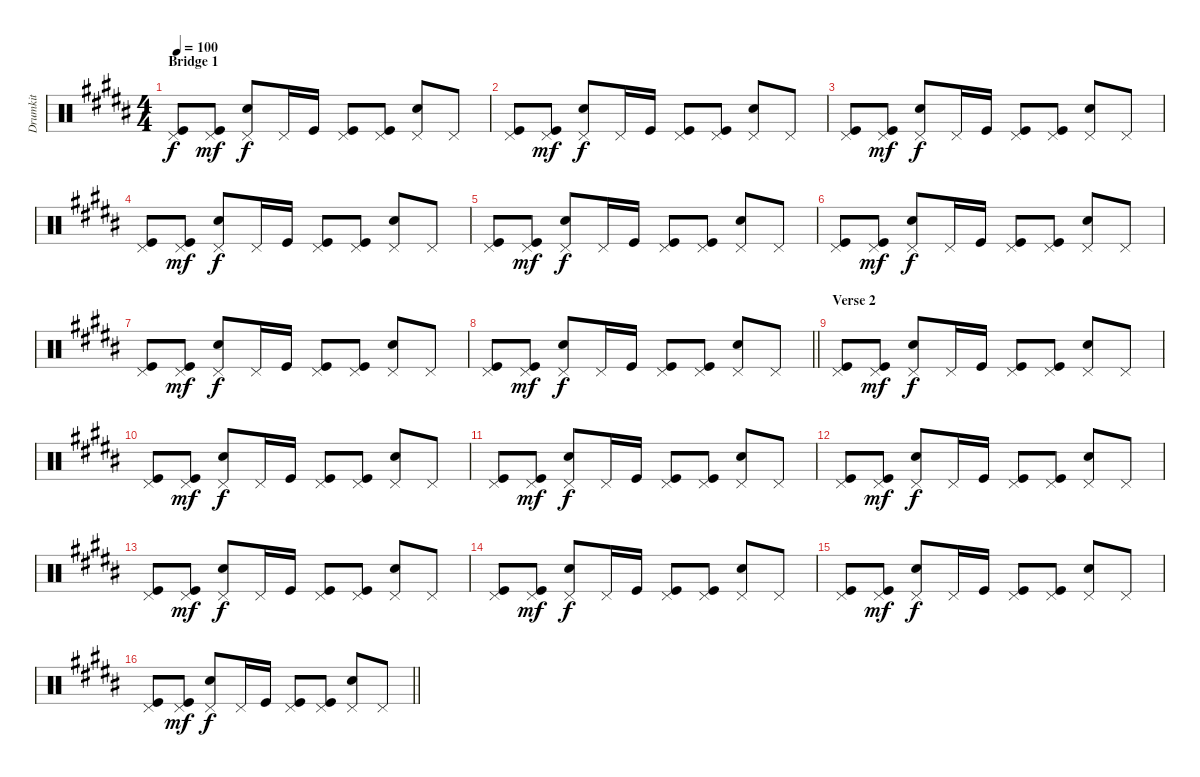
\track ("Drumkit" "Drumkit") {instrument percussion}
\staff {score}
\articulation defaults
\ts (4 4)
\section ("" "Bridge 1")
\tempo 100
\clef neutral
\ks b
("Pedal Hi-Hat (hit)" "Kick (hit)").8{dy f} ("Pedal Hi-Hat (hit)" "Kick (hit)").8{dy mf} ("Pedal Hi-Hat (hit)" "Snare (hit) 2").8{dy f} "Pedal Hi-Hat (hit)".16 "Kick (hit)".16 ("Pedal Hi-Hat (hit)" "Kick (hit)").8 ("Pedal Hi-Hat (hit)" "Kick (hit)").8 ("Pedal Hi-Hat (hit)" "Snare (hit) 2").8 "Pedal Hi-Hat (hit)".8 |
("Pedal Hi-Hat (hit)" "Kick (hit)").8 ("Pedal Hi-Hat (hit)" "Kick (hit)").8{dy mf} ("Pedal Hi-Hat (hit)" "Snare (hit) 2").8{dy f} "Pedal Hi-Hat (hit)".16 "Kick (hit)".16 ("Pedal Hi-Hat (hit)" "Kick (hit)").8 ("Pedal Hi-Hat (hit)" "Kick (hit)").8 ("Pedal Hi-Hat (hit)" "Snare (hit) 2").8 "Pedal Hi-Hat (hit)".8 |
("Pedal Hi-Hat (hit)" "Kick (hit)").8 ("Pedal Hi-Hat (hit)" "Kick (hit)").8{dy mf} ("Pedal Hi-Hat (hit)" "Snare (hit) 2").8{dy f} "Pedal Hi-Hat (hit)".16 "Kick (hit)".16 ("Pedal Hi-Hat (hit)" "Kick (hit)").8 ("Pedal Hi-Hat (hit)" "Kick (hit)").8 ("Pedal Hi-Hat (hit)" "Snare (hit) 2").8 "Pedal Hi-Hat (hit)".8 |
("Pedal Hi-Hat (hit)" "Kick (hit)").8 ("Pedal Hi-Hat (hit)" "Kick (hit)").8{dy mf} ("Pedal Hi-Hat (hit)" "Snare (hit) 2").8{dy f} "Pedal Hi-Hat (hit)".16 "Kick (hit)".16 ("Pedal Hi-Hat (hit)" "Kick (hit)").8 ("Pedal Hi-Hat (hit)" "Kick (hit)").8 ("Pedal Hi-Hat (hit)" "Snare (hit) 2").8 "Pedal Hi-Hat (hit)".8 |
("Pedal Hi-Hat (hit)" "Kick (hit)").8 ("Pedal Hi-Hat (hit)" "Kick (hit)").8{dy mf} ("Pedal Hi-Hat (hit)" "Snare (hit) 2").8{dy f} "Pedal Hi-Hat (hit)".16 "Kick (hit)".16 ("Pedal Hi-Hat (hit)" "Kick (hit)").8 ("Pedal Hi-Hat (hit)" "Kick (hit)").8 ("Pedal Hi-Hat (hit)" "Snare (hit) 2").8 "Pedal Hi-Hat (hit)".8 |
("Pedal Hi-Hat (hit)" "Kick (hit)").8 ("Pedal Hi-Hat (hit)" "Kick (hit)").8{dy mf} ("Pedal Hi-Hat (hit)" "Snare (hit) 2").8{dy f} "Pedal Hi-Hat (hit)".16 "Kick (hit)".16 ("Pedal Hi-Hat (hit)" "Kick (hit)").8 ("Pedal Hi-Hat (hit)" "Kick (hit)").8 ("Pedal Hi-Hat (hit)" "Snare (hit) 2").8 "Pedal Hi-Hat (hit)".8 |
("Pedal Hi-Hat (hit)" "Kick (hit)").8 ("Pedal Hi-Hat (hit)" "Kick (hit)").8{dy mf} ("Pedal Hi-Hat (hit)" "Snare (hit) 2").8{dy f} "Pedal Hi-Hat (hit)".16 "Kick (hit)".16 ("Pedal Hi-Hat (hit)" "Kick (hit)").8 ("Pedal Hi-Hat (hit)" "Kick (hit)").8 ("Pedal Hi-Hat (hit)" "Snare (hit) 2").8 "Pedal Hi-Hat (hit)".8 |
\barLineRight lightlight
("Pedal Hi-Hat (hit)" "Kick (hit)").8 ("Pedal Hi-Hat (hit)" "Kick (hit)").8{dy mf} ("Pedal Hi-Hat (hit)" "Snare (hit) 2").8{dy f} "Pedal Hi-Hat (hit)".16 "Kick (hit)".16 ("Pedal Hi-Hat (hit)" "Kick (hit)").8 ("Pedal Hi-Hat (hit)" "Kick (hit)").8 ("Pedal Hi-Hat (hit)" "Snare (hit) 2").8 "Pedal Hi-Hat (hit)".8 |
\section ("" "Verse 2")
("Pedal Hi-Hat (hit)" "Kick (hit)").8 ("Pedal Hi-Hat (hit)" "Kick (hit)").8{dy mf} ("Pedal Hi-Hat (hit)" "Snare (hit) 2").8{dy f} "Pedal Hi-Hat (hit)".16 "Kick (hit)".16 ("Pedal Hi-Hat (hit)" "Kick (hit)").8 ("Pedal Hi-Hat (hit)" "Kick (hit)").8 ("Pedal Hi-Hat (hit)" "Snare (hit) 2").8 "Pedal Hi-Hat (hit)".8 |
("Pedal Hi-Hat (hit)" "Kick (hit)").8 ("Pedal Hi-Hat (hit)" "Kick (hit)").8{dy mf} ("Pedal Hi-Hat (hit)" "Snare (hit) 2").8{dy f} "Pedal Hi-Hat (hit)".16 "Kick (hit)".16 ("Pedal Hi-Hat (hit)" "Kick (hit)").8 ("Pedal Hi-Hat (hit)" "Kick (hit)").8 ("Pedal Hi-Hat (hit)" "Snare (hit) 2").8 "Pedal Hi-Hat (hit)".8 |
("Pedal Hi-Hat (hit)" "Kick (hit)").8 ("Pedal Hi-Hat (hit)" "Kick (hit)").8{dy mf} ("Pedal Hi-Hat (hit)" "Snare (hit) 2").8{dy f} "Pedal Hi-Hat (hit)".16 "Kick (hit)".16 ("Pedal Hi-Hat (hit)" "Kick (hit)").8 ("Pedal Hi-Hat (hit)" "Kick (hit)").8 ("Pedal Hi-Hat (hit)" "Snare (hit) 2").8 "Pedal Hi-Hat (hit)".8 |
("Pedal Hi-Hat (hit)" "Kick (hit)").8 ("Pedal Hi-Hat (hit)" "Kick (hit)").8{dy mf} ("Pedal Hi-Hat (hit)" "Snare (hit) 2").8{dy f} "Pedal Hi-Hat (hit)".16 "Kick (hit)".16 ("Pedal Hi-Hat (hit)" "Kick (hit)").8 ("Pedal Hi-Hat (hit)" "Kick (hit)").8 ("Pedal Hi-Hat (hit)" "Snare (hit) 2").8 "Pedal Hi-Hat (hit)".8 |
("Pedal Hi-Hat (hit)" "Kick (hit)").8 ("Pedal Hi-Hat (hit)" "Kick (hit)").8{dy mf} ("Pedal Hi-Hat (hit)" "Snare (hit) 2").8{dy f} "Pedal Hi-Hat (hit)".16 "Kick (hit)".16 ("Pedal Hi-Hat (hit)" "Kick (hit)").8 ("Pedal Hi-Hat (hit)" "Kick (hit)").8 ("Pedal Hi-Hat (hit)" "Snare (hit) 2").8 "Pedal Hi-Hat (hit)".8 |
("Pedal Hi-Hat (hit)" "Kick (hit)").8 ("Pedal Hi-Hat (hit)" "Kick (hit)").8{dy mf} ("Pedal Hi-Hat (hit)" "Snare (hit) 2").8{dy f} "Pedal Hi-Hat (hit)".16 "Kick (hit)".16 ("Pedal Hi-Hat (hit)" "Kick (hit)").8 ("Pedal Hi-Hat (hit)" "Kick (hit)").8 ("Pedal Hi-Hat (hit)" "Snare (hit) 2").8 "Pedal Hi-Hat (hit)".8 |
("Pedal Hi-Hat (hit)" "Kick (hit)").8 ("Pedal Hi-Hat (hit)" "Kick (hit)").8{dy mf} ("Pedal Hi-Hat (hit)" "Snare (hit) 2").8{dy f} "Pedal Hi-Hat (hit)".16 "Kick (hit)".16 ("Pedal Hi-Hat (hit)" "Kick (hit)").8 ("Pedal Hi-Hat (hit)" "Kick (hit)").8 ("Pedal Hi-Hat (hit)" "Snare (hit) 2").8 "Pedal Hi-Hat (hit)".8 |
\barLineRight lightlight
("Pedal Hi-Hat (hit)" "Kick (hit)").8 ("Pedal Hi-Hat (hit)" "Kick (hit)").8{dy mf} ("Pedal Hi-Hat (hit)" "Snare (hit) 2").8{dy f} "Pedal Hi-Hat (hit)".16 "Kick (hit)".16 ("Pedal Hi-Hat (hit)" "Kick (hit)").8 ("Pedal Hi-Hat (hit)" "Kick (hit)").8 ("Pedal Hi-Hat (hit)" "Snare (hit) 2").8 "Pedal Hi-Hat (hit)".8
